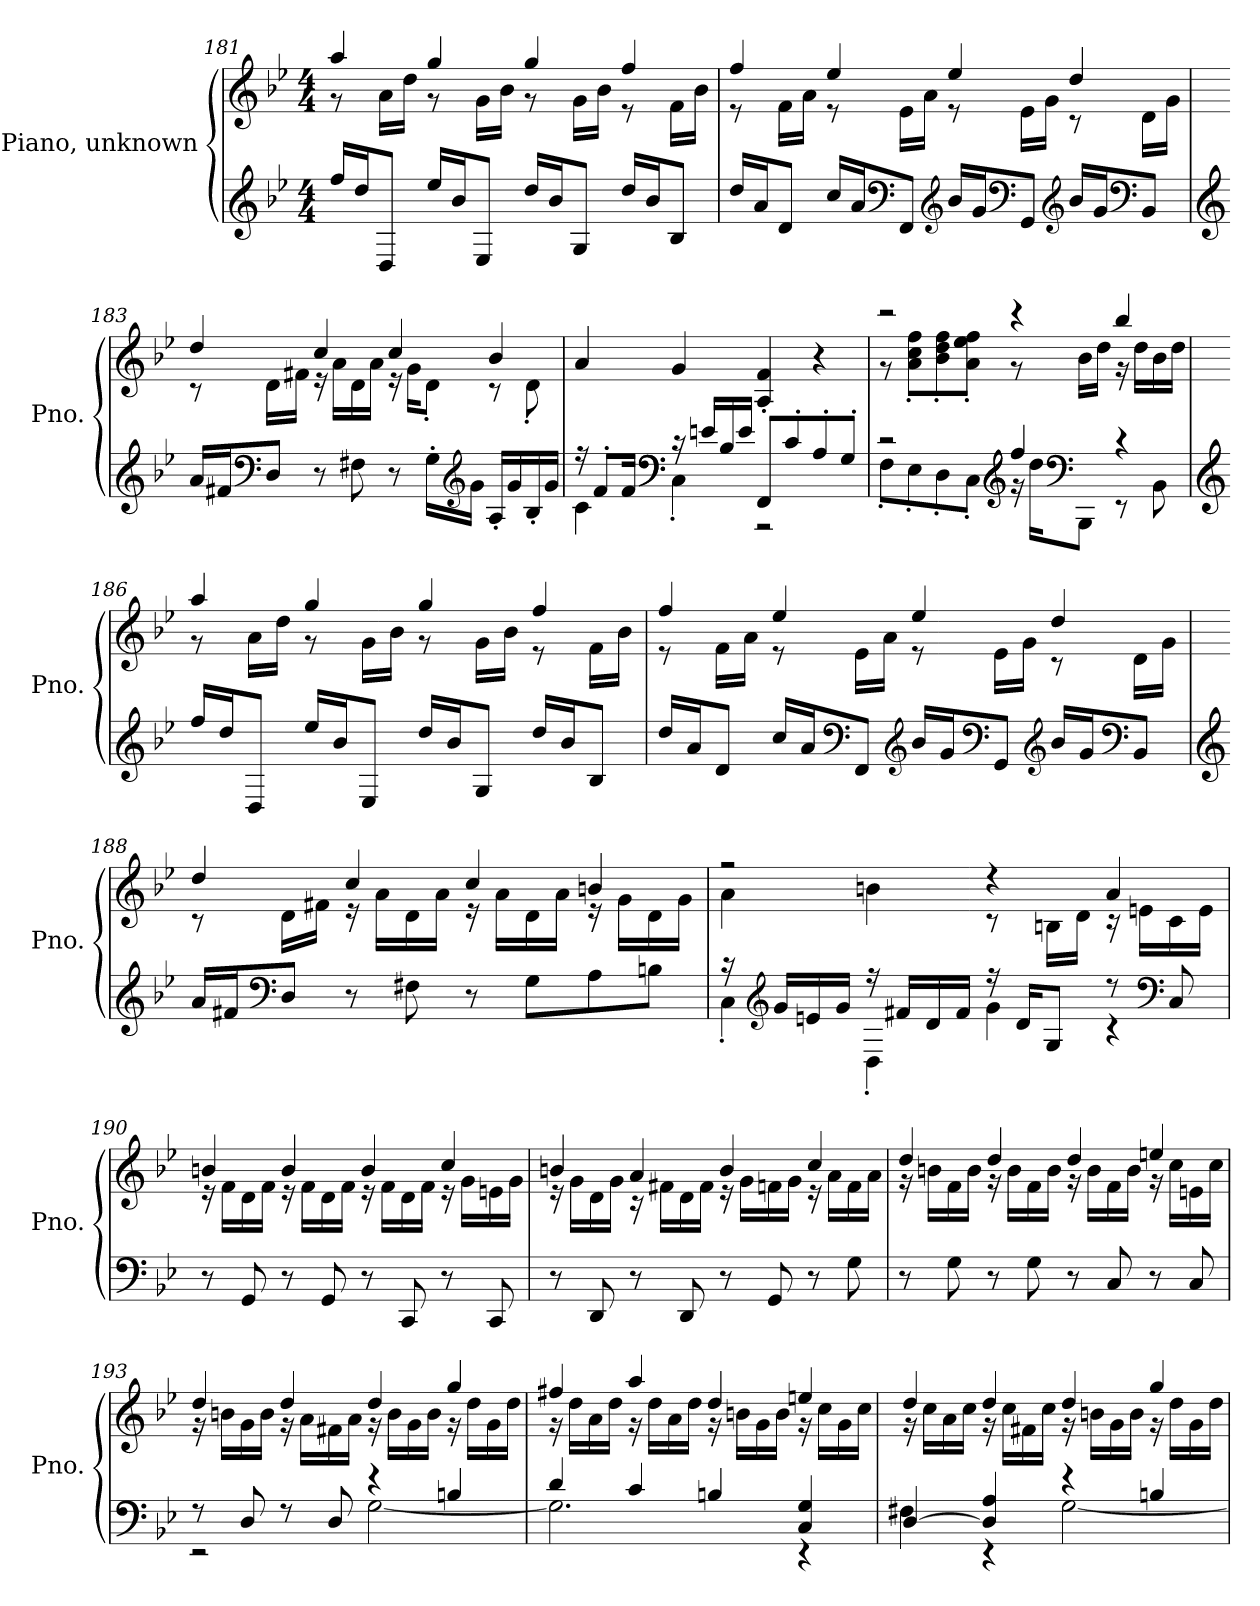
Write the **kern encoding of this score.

**kern	**kern
*part1	*part1
*staff2	*staff1
*I"Piano, unknown	*
*I'Pno.	*
*clefG2	*clefG2
*k[b-e-]	*k[b-e-]
*M4/4	*M4/4
=181	=181
*	*^
16ff/LL	4aa/	8r
16dd/J	.	.
8D/J	.	16a\LL
.	.	16dd\JJ
16ee-/LL	4gg/	8r
16b-/J	.	.
8E-/J	.	16g\LL
.	.	16b-\JJ
16dd/LL	4gg/	8r
16b-/J	.	.
8G/J	.	16g\LL
.	.	16b-\JJ
16dd/LL	4ff/	8r
16b-/J	.	.
8B-/J	.	16f\LL
.	.	16b-\JJ
!!LO:PB:g=z	!!
=182	=182	=182
16dd/LL	4ff/	8r
16a/J	.	.
8d/J	.	16f\LL
.	.	16a\JJ
16cc/LL	4ee-/	8r
16a/J	.	.
*clefF4	*	*
8FF/J	.	16e-\LL
.	.	16a\JJ
*clefG2	*	*
16b-/LL	4ee-/	8r
16g/J	.	.
*clefF4	*	*
8GG/J	.	16e-\LL
.	.	16g\JJ
*clefG2	*	*
16b-/LL	4dd/	8r
16g/J	.	.
*clefF4	*	*
8BB-/J	.	16d\LL
.	.	16g\JJ
=183	=183	=183
*clefG2	*	*
16a/LL	4dd/	8r
16f#X/J	.	.
*clefF4	*	*
8D/J	.	16d\LL
.	.	16f#X\JJ
8r	4cc/	16r
.	.	16a\LL
8F#X\	.	16d\
.	.	16a\JJ
8r	4cc/	16r
.	.	16g\KL
16G'\LL	.	8d'\J
*clefG2	*	*
16g\JJ	.	.
16A'/LL	4b-/	8r
16g/	.	.
16B-'/	.	8d'\
16g/JJ	.	.
*	*v	*v
!!LO:LB:g=z
=184	=184
*^	*
16r	4c\	4a/
8f'/L	.	.
16f/Jk	.	.
*clefF4	*	*
16r	4C'\	4g/
16en/LL	.	.
16B-/	.	.
16e/JJ	.	.
8FF/L	2r	4A/' 4f/'
8c'/	.	.
8A'/	.	4r
8G'/J	.	.
=185	=185	=185
*	*	*^
2r	8F'\L	2r	8r
.	8E-'\	.	8a\' 8cc\' 8ff\'L
.	8D'\	.	8b-\' 8dd\' 8ff\'
.	8C'\J	.	8a\' 8ee-\' 8ff\'J
*clefG2	*	*	*
4ff/	16r	4r	8r
.	16dd\KL	.	.
*clefF4	*	*	*
.	8BBB-\J	.	16b-\LL
.	.	.	16dd\JJ
4r	8r	4bb-/	16r
.	.	.	16dd\LL
.	8BB-\	.	16b-\
.	.	.	16dd\JJ
*v	*v	*	*
!!LO:LB:g=z	!!
=186	=186	=186
*clefG2	*	*
16ff/LL	4aa/	8r
16dd/J	.	.
8D/J	.	16a\LL
.	.	16dd\JJ
16ee-/LL	4gg/	8r
16b-/J	.	.
8E-/J	.	16g\LL
.	.	16b-\JJ
16dd/LL	4gg/	8r
16b-/J	.	.
8G/J	.	16g\LL
.	.	16b-\JJ
16dd/LL	4ff/	8r
16b-/J	.	.
8B-/J	.	16f\LL
.	.	16b-\JJ
=187	=187	=187
16dd/LL	4ff/	8r
16a/J	.	.
8d/J	.	16f\LL
.	.	16a\JJ
16cc/LL	4ee-/	8r
16a/J	.	.
*clefF4	*	*
8FF/J	.	16e-\LL
.	.	16a\JJ
*clefG2	*	*
16b-/LL	4ee-/	8r
16g/J	.	.
*clefF4	*	*
8GG/J	.	16e-\LL
.	.	16g\JJ
*clefG2	*	*
16b-/LL	4dd/	8r
16g/J	.	.
*clefF4	*	*
8BB-/J	.	16d\LL
.	.	16g\JJ
!!LO:LB:g=z	!!
=188	=188	=188
*clefG2	*	*
16a/LL	4dd/	8r
16f#X/J	.	.
*clefF4	*	*
8D/J	.	16d\LL
.	.	16f#X\JJ
8r	4cc/	16r
.	.	16a\LL
8F#X\	.	16d\
.	.	16a\JJ
8r	4cc/	16r
.	.	16a\LL
8G\L	.	16d\
.	.	16a\JJ
8A\	4bn/	16r
.	.	16g\LL
8Bn\J	.	16d\
.	.	16g\JJ
=189	=189	=189
*^	*	*
16r	4C'\	2r	4a\
*clefG2	*	*	*
16g/LL	.	.	.
16en/	.	.	.
16g/JJ	.	.	.
16r	4D'\	.	4bn\
16f#X/LL	.	.	.
16d/	.	.	.
16f#/JJ	.	.	.
16r	4g\	4r	8r
16d/KL	.	.	.
8G/J	.	.	16Bn\LL
.	.	.	16d\JJ
8r	4r	4a/	16r
.	.	.	16en\LL
*clefF4	*	*	*
8C/	.	.	16c\
.	.	.	16e\JJ
*v	*v	*	*
!!LO:LB:g=z	!!
=190	=190	=190
8r	4bn/	16r
.	.	16f\LL
8GG/	.	16d\
.	.	16f\JJ
8r	4b/	16r
.	.	16f\LL
8GG/	.	16d\
.	.	16f\JJ
8r	4b/	16r
.	.	16f\LL
8CC/	.	16d\
.	.	16f\JJ
8r	4cc/	16r
.	.	16g\LL
8CC/	.	16en\
.	.	16g\JJ
=191	=191	=191
8r	4bn/	16r
.	.	16g\LL
8DD/	.	16d\
.	.	16g\JJ
8r	4a/	16r
.	.	16f#X\LL
8DD/	.	16d\
.	.	16f#\JJ
8r	4b/	16r
.	.	16g\LL
8GG/	.	16fn\
.	.	16g\JJ
8r	4cc/	16r
.	.	16a\LL
8G\	.	16f\
.	.	16a\JJ
!!LO:LB:g=z	!!
=192	=192	=192
8r	4dd/	16r
.	.	16bn\LL
8G\	.	16f\
.	.	16b\JJ
8r	4dd/	16r
.	.	16b\LL
8G\	.	16f\
.	.	16b\JJ
8r	4dd/	16r
.	.	16b\LL
8C/	.	16f\
.	.	16b\JJ
8r	4een/	16r
.	.	16cc\LL
8C/	.	16en\
.	.	16cc\JJ
=193	=193	=193
*^	*	*
8r	2r	4dd/	16r
.	.	.	16bn\LL
8D/	.	.	16g\
.	.	.	16b\JJ
8r	.	4dd/	16r
.	.	.	16a\LL
8D/	.	.	16f#X\
.	.	.	16a\JJ
4r	[2G\	4dd/	16r
.	.	.	16b\LL
.	.	.	16g\
.	.	.	16b\JJ
4Bn/	.	4gg/	16r
.	.	.	16dd\LL
.	.	.	16g\
.	.	.	16dd\JJ
!!LO:PB:g=z	!!
=194	=194	=194	=194
4d/	2.G\]	4ff#X/	16r
.	.	.	16dd\LL
.	.	.	16a\
.	.	.	16dd\JJ
4c/	.	4aa/	16r
.	.	.	16dd\LL
.	.	.	16a\
.	.	.	16dd\JJ
4Bn/	.	4dd/	16r
.	.	.	16bn\LL
.	.	.	16g\
.	.	.	16b\JJ
4C/ 4G/	4r	4een/	16r
.	.	.	16cc\LL
.	.	.	16g\
.	.	.	16cc\JJ
=195	=195	=195	=195
[4D/	4F#X\	4dd/	16r
.	.	.	16cc\LL
.	.	.	16a\
.	.	.	16cc\JJ
4D/] 4A/	4r	4dd/	16r
.	.	.	16cc\LL
.	.	.	16f#X\
.	.	.	16cc\JJ
4r	[2G\	4dd/	16r
.	.	.	16bn\LL
.	.	.	16g\
.	.	.	16b\JJ
4Bn/	.	4gg/	16r
.	.	.	16dd\LL
.	.	.	16g\
.	.	.	16dd\JJ
*v	*v	*	*
*	*v	*v
=	=
*-	*-
